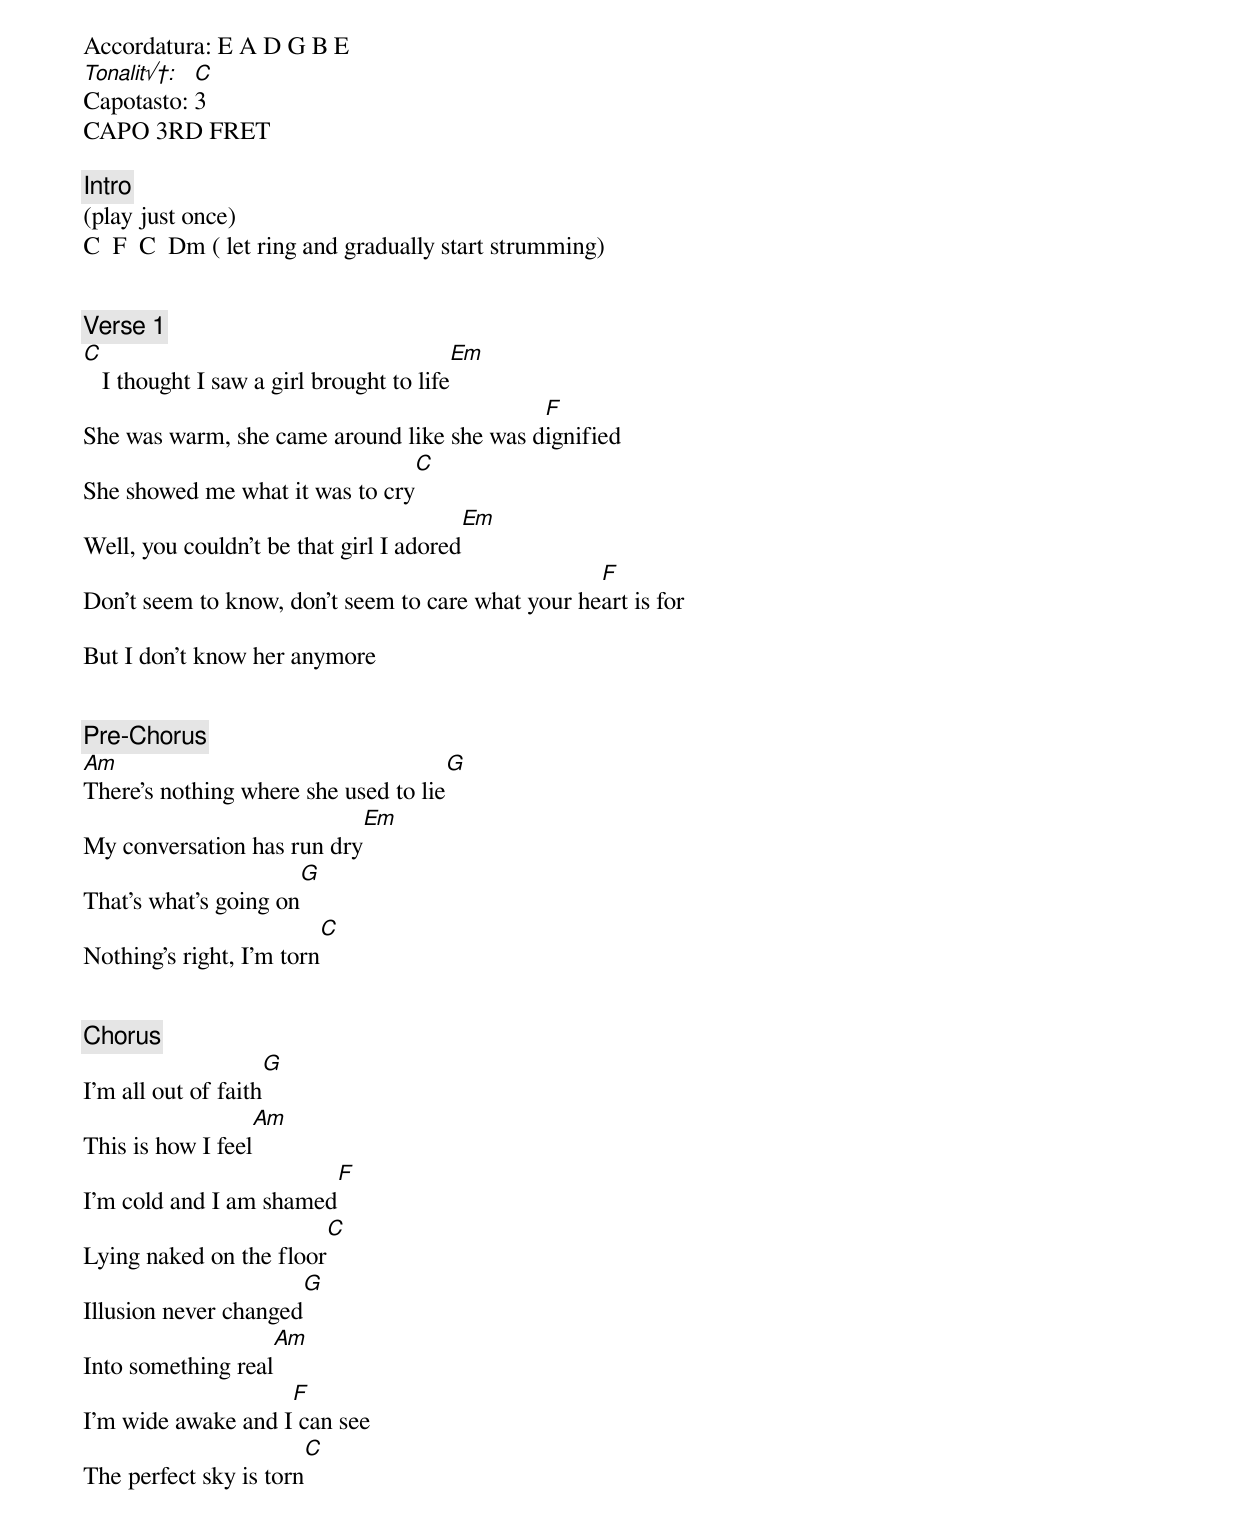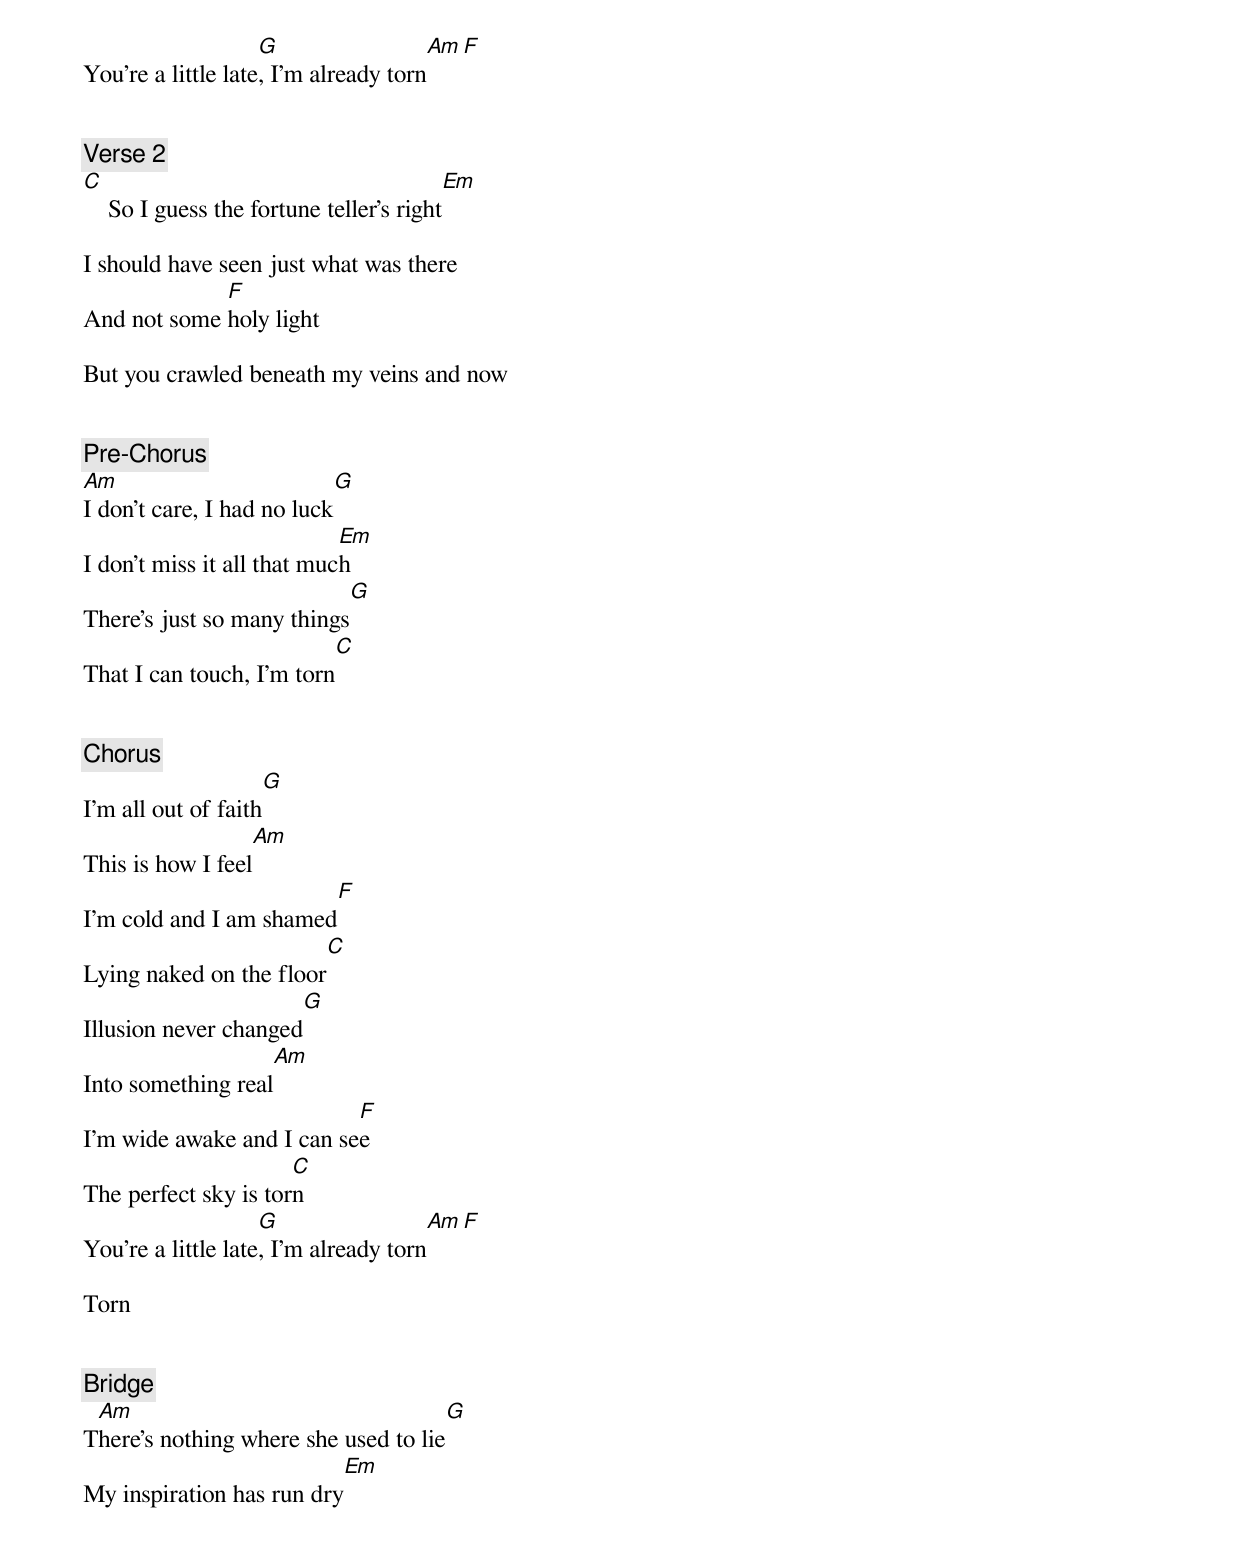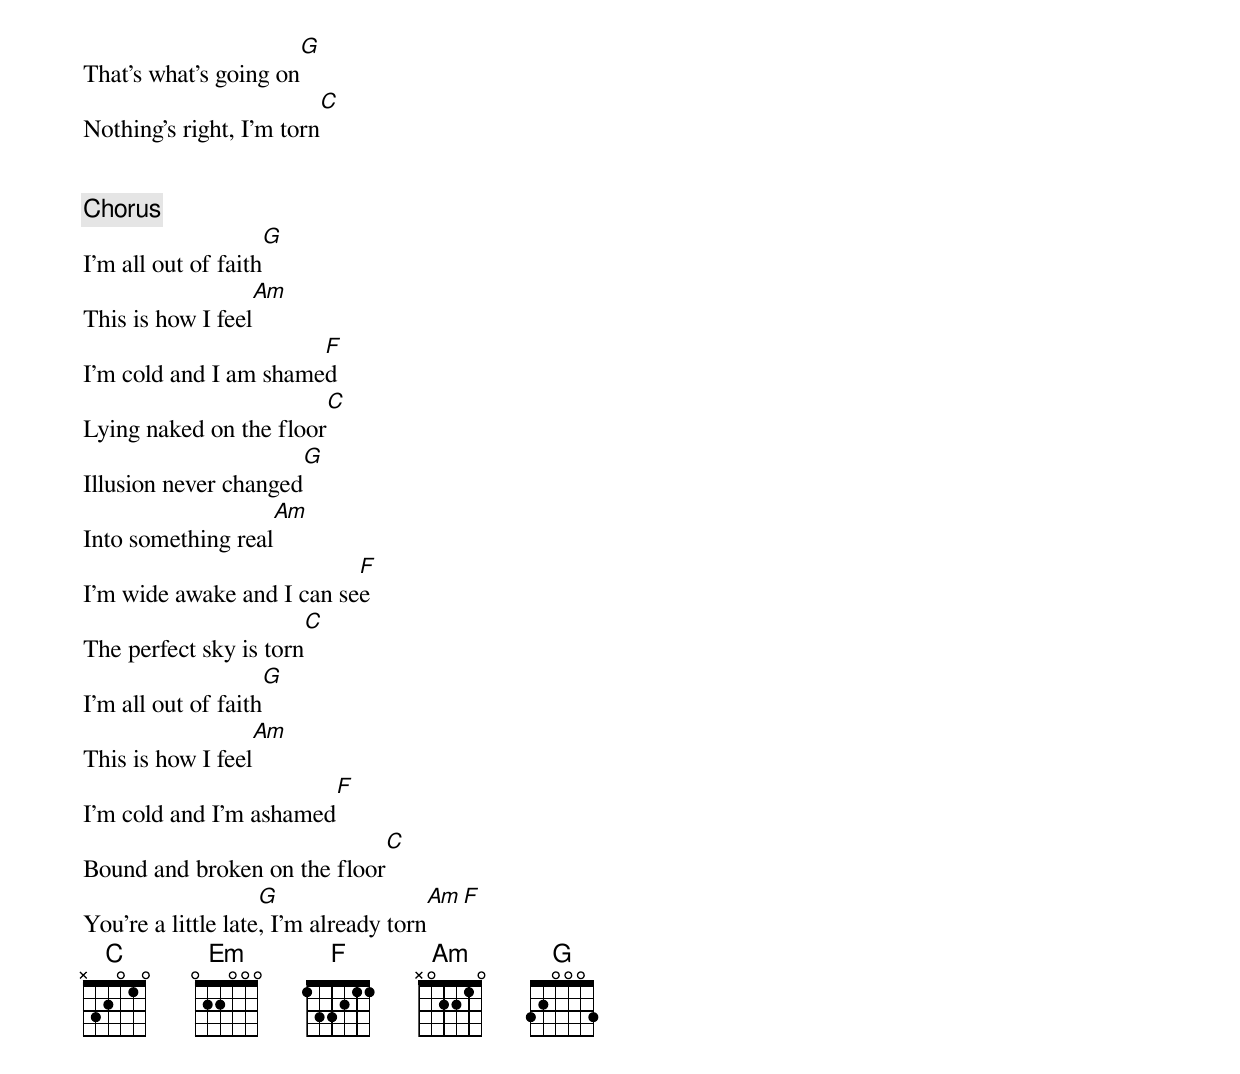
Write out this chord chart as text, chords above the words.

Accordatura: E A D G B E
Tonalit√†: C
Capotasto: 3
CAPO 3RD FRET

[Intro]
(play just once)
C  F  C  Dm ( let ring and gradually start strumming)


[Verse 1]
C                                        Em
   I thought I saw a girl brought to life
                                            F
She was warm, she came around like she was dignified
                                   C
She showed me what it was to cry
                                           Em
Well, you couldn't be that girl I adored
                                                   F
Don't seem to know, don't seem to care what your heart is for

But I don't know her anymore


[Pre-Chorus]
Am                                    G
There's nothing where she used to lie
                            Em
My conversation has run dry
                        G
That's what's going on
                           C
Nothing's right, I'm torn


[Chorus]
                     G
I'm all out of faith
                   Am
This is how I feel
                         F
I'm cold and I am shamed
                          C
Lying naked on the floor
                         G
Illusion never changed
                     Am
Into something real
                    F
I'm wide awake and I can see
                        C
The perfect sky is torn
                    G                 Am  F
You're a little late, I'm already torn


[Verse 2]
C                                         Em
    So I guess the fortune teller's right

I should have seen just what was there
             F
And not some holy light

But you crawled beneath my veins and now


[Pre-Chorus]
Am                           G
I don't care, I had no luck
                            Em
I don't miss it all that much
                            G
There's just so many things
                           C
That I can touch, I'm torn


[Chorus]
                     G
I'm all out of faith
                  Am
This is how I feel
                        F
I'm cold and I am shamed
                         C
Lying naked on the floor
                      G
Illusion never changed
                    Am
Into something real
                           F
I'm wide awake and I can see
                      C
The perfect sky is torn
                    G                 Am F
You're a little late, I'm already torn

Torn


[Bridge]
 Am                                   G
There's nothing where she used to lie
                           Em
My inspiration has run dry
                        G
That's what's going on
                          C
Nothing's right, I'm torn


[Chorus]
                      G
I'm all out of faith
                  Am
This is how I feel
                       F
I'm cold and I am shamed
                        C
Lying naked on the floor
                      G
Illusion never changed
                    Am
Into something real
                           F
I'm wide awake and I can see
                       C
The perfect sky is torn
                    G
I'm all out of faith
                  Am
This is how I feel
                        F
I'm cold and I'm ashamed
                             C
Bound and broken on the floor
                    G                 Am F
You're a little late, I'm already torn
